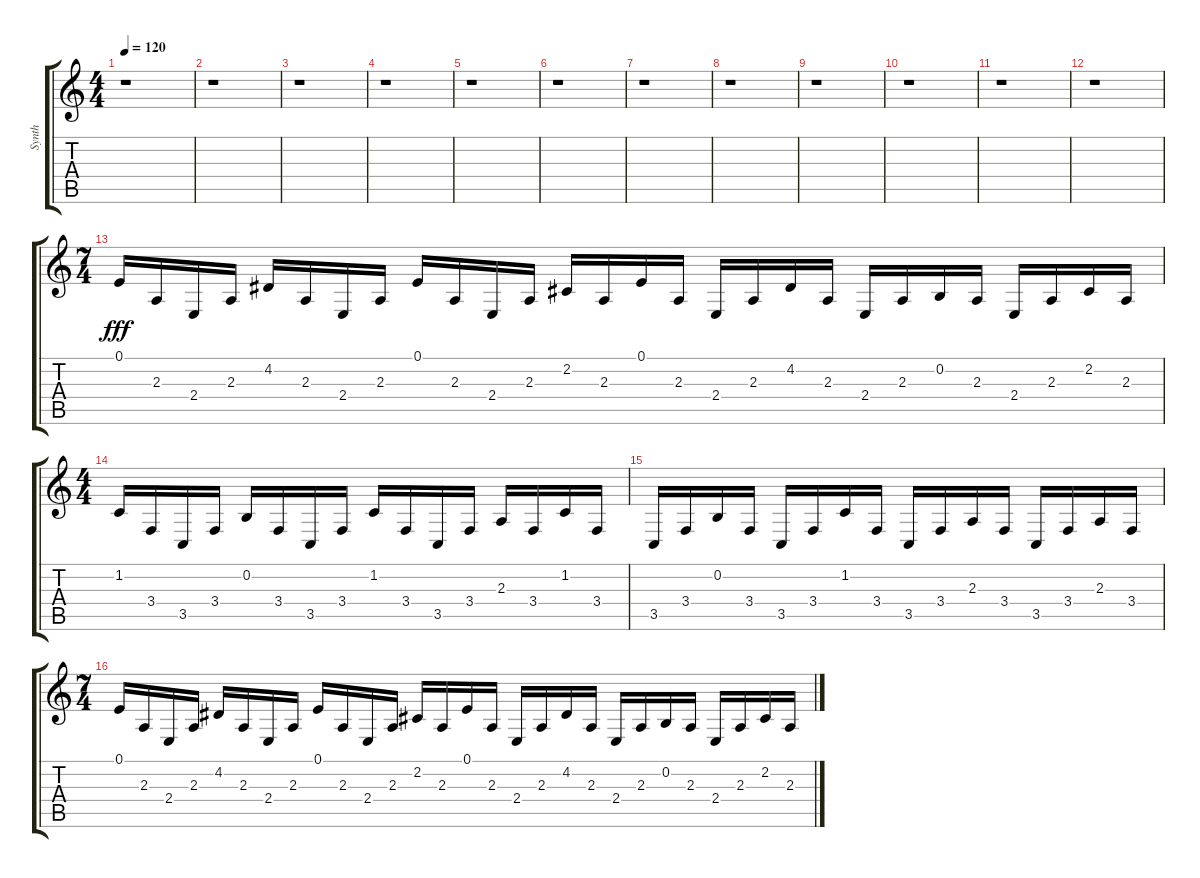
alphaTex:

\track ("Synth" "Synth") {instrument clavinet}
\staff {score tabs}
\tuning (E4 B3 G3 D3 A2 E2) {hide}
\ts (4 4)
\tempo 120
\clef g2
\ks c
r.1{dy f} |
r.1 |
r.1 |
r.1 |
r.1 |
r.1 |
r.1 |
r.1 |
r.1 |
r.1 |
r.1 |
r.1 |
\ts (7 4)
0.1.16{dy fff volume 9} 2.3.16 2.4.16 2.3.16 4.2.16 2.3.16 2.4.16 2.3.16 0.1.16 2.3.16 2.4.16 2.3.16 2.2.16 2.3.16 0.1.16 2.3.16 2.4.16 2.3.16 4.2.16 2.3.16 2.4.16 2.3.16 0.2.16 2.3.16 2.4.16 2.3.16 2.2.16 2.3.16 |
\ts (4 4)
1.2.16 3.4.16 3.5.16 3.4.16 0.2.16 3.4.16 3.5.16 3.4.16 1.2.16 3.4.16 3.5.16 3.4.16 2.3.16 3.4.16 1.2.16 3.4.16 |
3.5.16 3.4.16 0.2.16 3.4.16 3.5.16 3.4.16 1.2.16 3.4.16 3.5.16 3.4.16 2.3.16 3.4.16 3.5.16 3.4.16 2.3.16 3.4.16 |
\ts (7 4)
0.1.16 2.3.16 2.4.16 2.3.16 4.2.16 2.3.16 2.4.16 2.3.16 0.1.16 2.3.16 2.4.16 2.3.16 2.2.16 2.3.16 0.1.16 2.3.16 2.4.16 2.3.16 4.2.16 2.3.16 2.4.16 2.3.16 0.2.16 2.3.16 2.4.16 2.3.16 2.2.16 2.3.16
